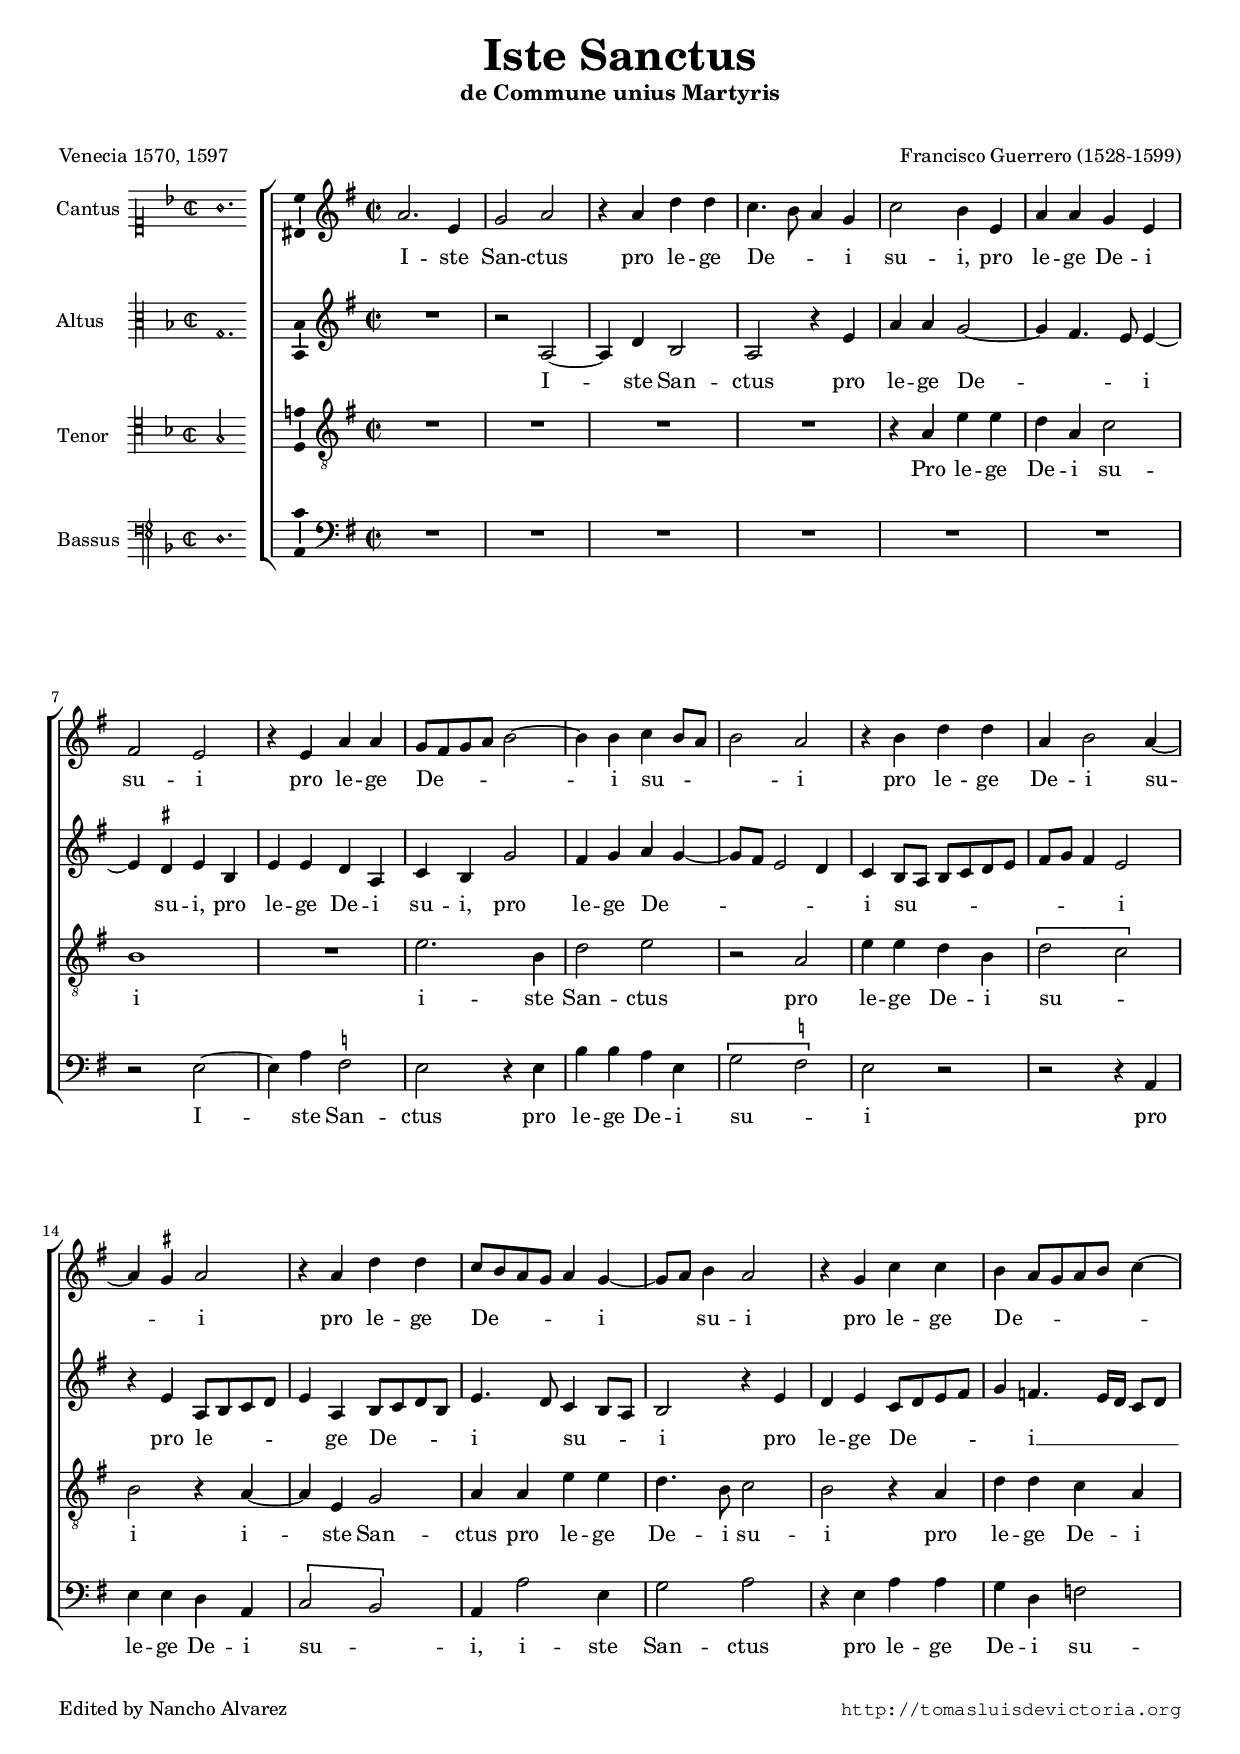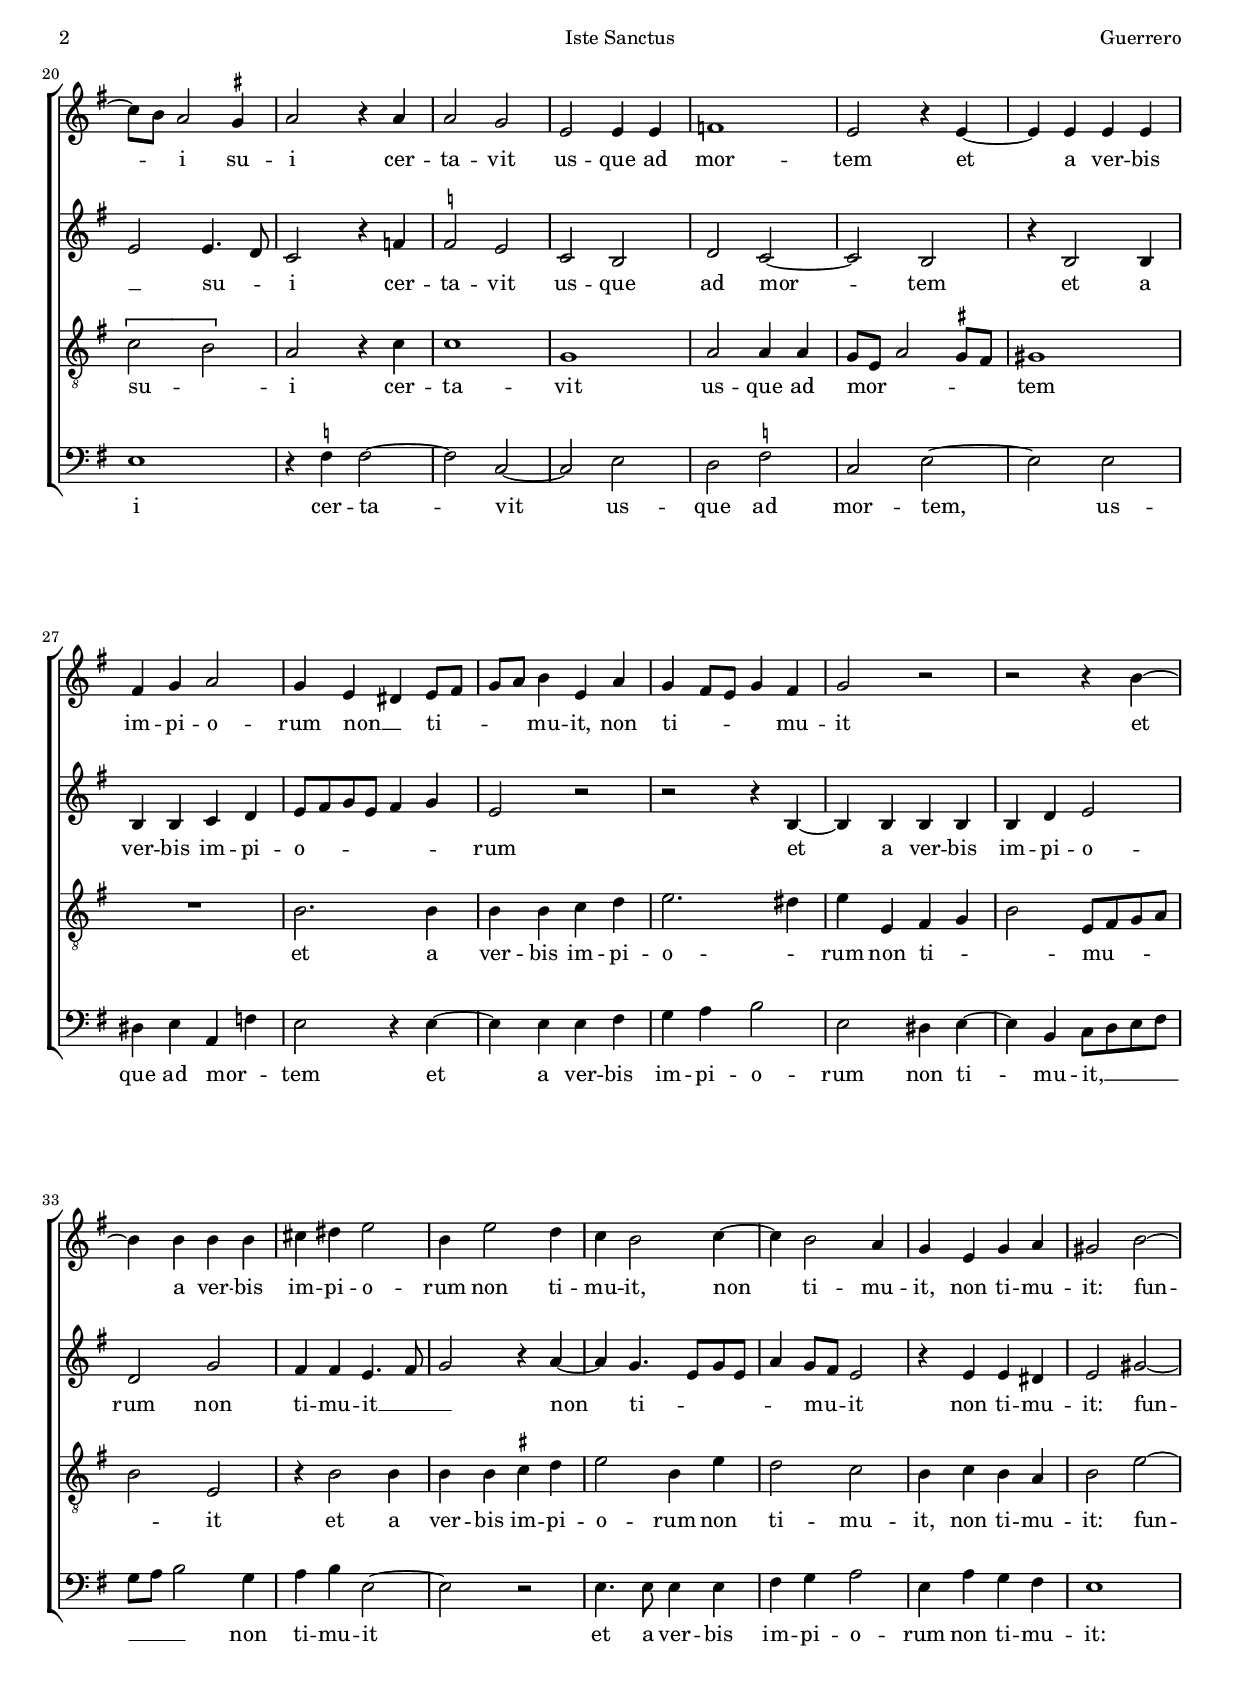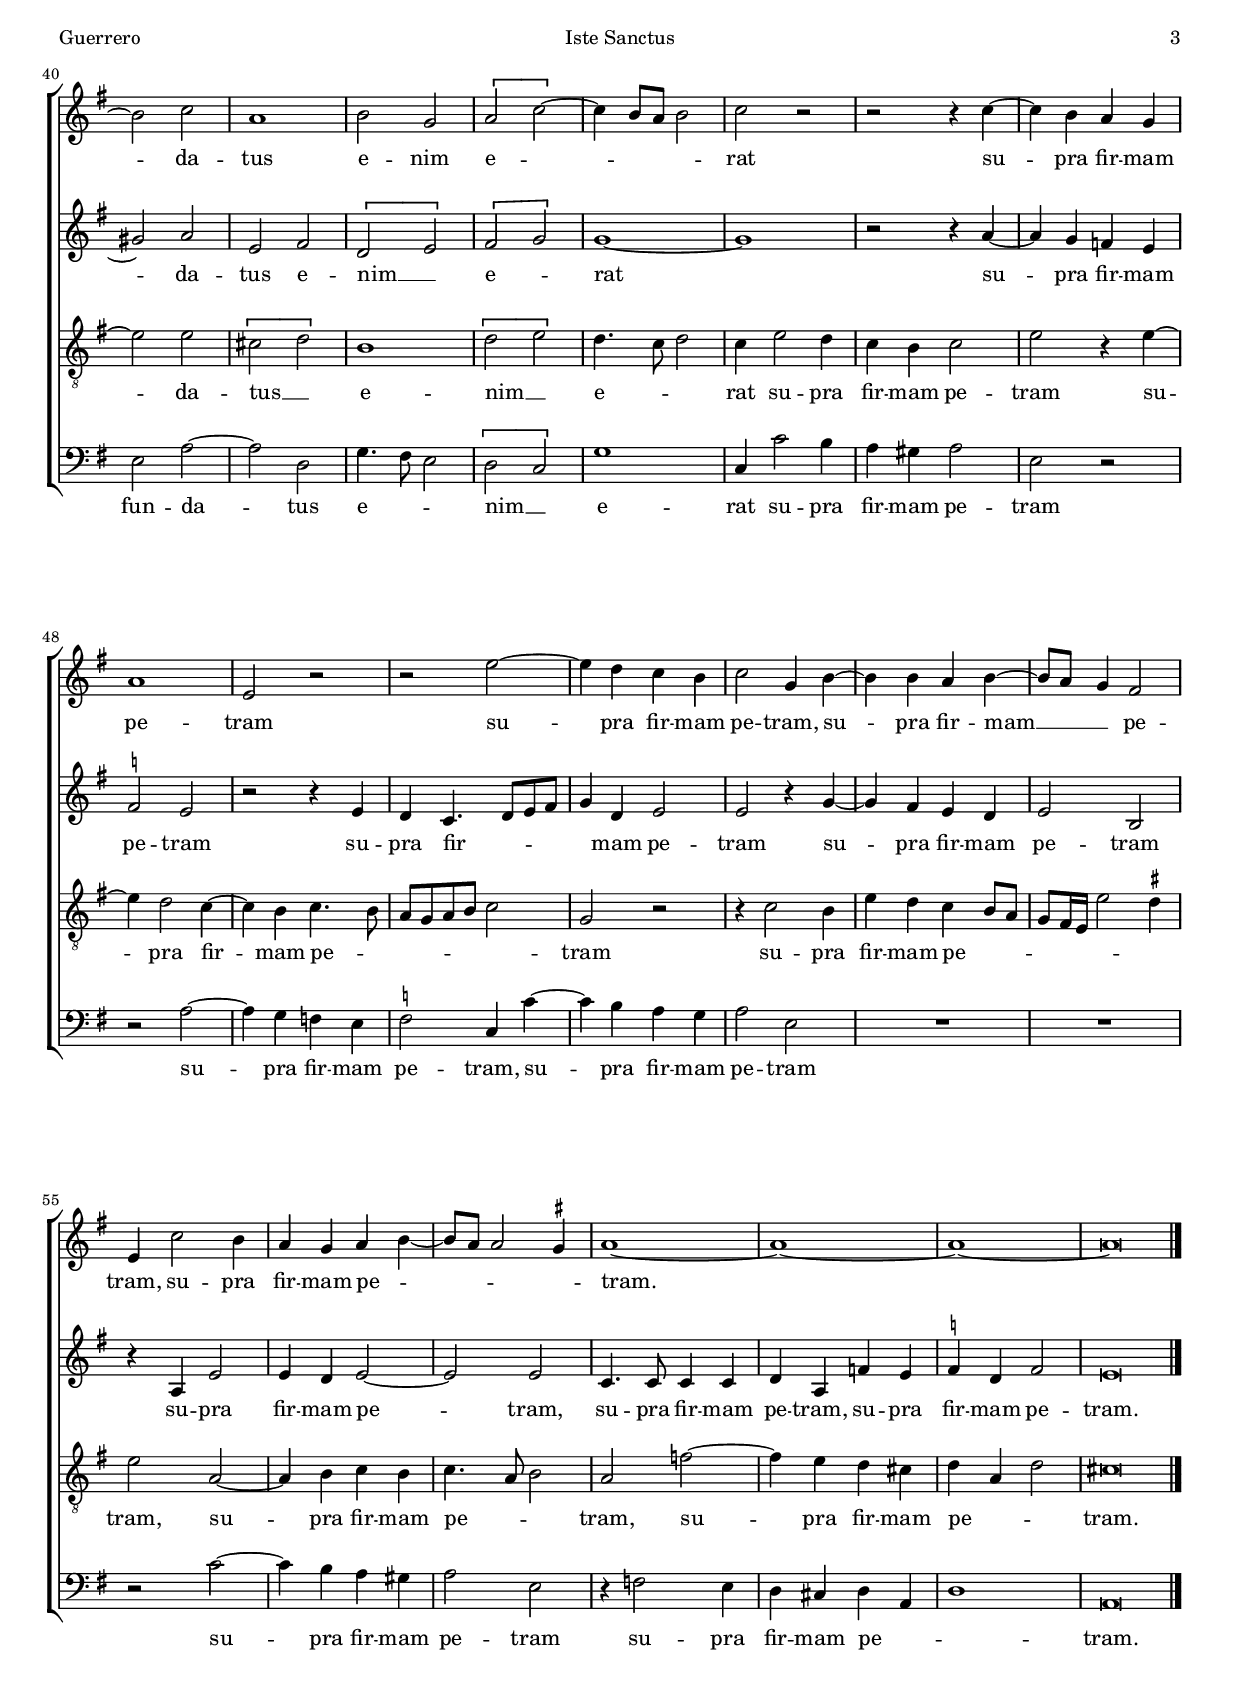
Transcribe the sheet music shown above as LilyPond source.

\version "2.18.0"

#(set-default-paper-size "a4")
#(set-global-staff-size 16.8)
#(ly:set-option 'point-and-click #f)
%mobile -s15.5 -i3.2

italicas=\override LyricText.font-shape = #'italic
rectas=\override LyricText.font-shape = #'upright
ss=\once \set suggestAccidentals = ##t
incipitwidth = 20
mtempo={\tempo 4 = 100}
mtempob={\tempo 4 = 50}

htitle="Iste Sanctus"
hcomposer="Guerrero"

\header {
	title=\markup{\fontsize #3 "Iste Sanctus"}
	subtitle="de Commune unius Martyris"
	subsubtitle=\markup{\null \vspace #1 }
	composer="Francisco Guerrero (1528-1599)"
        pdfauthor=\composer
	%opus="(-)"
	poet=\markup{"Venecia 1570, 1597"}
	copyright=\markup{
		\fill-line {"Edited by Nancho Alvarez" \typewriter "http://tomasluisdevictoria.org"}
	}
%	tagline=""
}


global={\key f \major \time 2/2  \skip 1*61 \bar "|."
}

cantus={
	g'2. d'4 |
	f'2 g' |
	r4 g' c'' c'' |
	bes'4. a'8 g'4 f' |
%5
	bes'2 a'4 d' |
	g' g' f' d' |
	e'2 d' |
	r4 d' g' g' |
	f'8 e' f' g' a'2 ~ |
%10
	a'4 a' bes' a'8 g' |
	a'2 g' |
	r4 a' c'' c'' |
	g' a'2 g'4 ~ |
	g' \ss fis' g'2 |
%15
	r4 g' c'' c'' |
	bes'8 a' g' f' g'4 f' ~ |
	f'8 g' a'4 g'2 |
	r4 f' bes' bes' |
	a'  g'8[ f' g' a'] bes'4 ~ |
%20
	bes'8 a' g'2 \ss fis'4 |
	g'2 r4 g' |
	g'2 f' |
	d' d'4 d' |
	ees'1 |
%25
	d'2 r4 d' ~ | 
	d' d' d' d' | 
	e' f' g'2 |
	f'4 d' cis' d'8 e' |
	f' g' a'4 d' g' |
%30
	f' e'8 d' f'4 e' |
	f'2 r |
	r r4 a' ~ |
	a' a' a' a' |
	b' cis'' d''2 |
%35
	a'4 d''2 c''4 |
	bes' a'2 bes'4 ~ |
	bes' a'2 g'4 |
	f' d' f' g' |
	fis'2 a' ~ |
%40
	a' bes' |
	g'1 |
	a'2 f' |
	\[g' bes' ~ \]
	bes'4 a'8 g' a'2 |
%45
	bes' r |
	r r4 bes' ~ |
	bes' a' g' f' |
	g'1 |
	d'2 r |
%50
	r d'' ~ |
	d''4 c'' bes' a' |
	bes'2 f'4 a' ~ |
	a' a' g' a' ~ |
	a'8 g' f'4 e'2 |
%55
	d'4 bes'2 a'4 |
	g' f' g' a' ~ |
	a'8 g' g'2 \ss fis'4 |
	g'1 ~ |
	g' ~ |
%60
	g' ~ |
	g'\breve*1/2
}

altus={
	R1*4/4 |
	r2 g ~ |
	g4 c' a2 |
	g r4 d' |
%5
	g' g' f'2 ~ |
	f'4 e'4. d'8 d'4 ~ |
	d' \ss cis' d' a |
	d' d' c' g |
	bes a f'2 |
%10
	e'4 f' g' f' ~ |
	f'8 e' d'2 c'4 |
	bes a8 g a bes c' d' |
	e' f' e'4 d'2 |
	r4 d' g8 a bes c' |
%15
	d'4 g a8 bes c' a |
	d'4. c'8 bes4 a8 g |
	a2 r4 d' |
	c' d' bes8 c' d' e' |
	f'4 ees'4.  d'16[ c']  bes8[ c'] |
%20
	d'2 d'4. c'8 |
	bes2 r4 ees' |
	\ss ees'2 d' |
	bes a |
	c' bes ~ |
%25
	bes a |
	r4 a2 a4 |
	a a bes c' |
	d'8 e' f' d' e'4 f' |
	d'2 r |
%30
	r r4 a ~ |
	a a a a |
	a c' d'2 |
	c' f' |
	e'4 e' d'4. e'8 |
%35
	f'2 r4 g' ~ |
	g' f'4. d'8 f' d' |
	g'4 f'8 e' d'2 |
	r4 d' d' cis' |
	d'2 fis' ~ |
%40
	fis' g' |
	d' e' |
	\[c' d'\] |
	\[e' f'\]
	f'1 ~ |
%45
	f' |
	r2 r4 g' ~ |
	g' f' ees' d' |
	\ss ees'2 d' |
	r r4 d' |
%50
	c' bes4. c'8 d' e' |
	f'4 c' d'2 |
	d' r4 f' ~ |
	f' e' d' c' |
	d'2 a |
%55
	r4 g d'2 |
	d'4 c' d'2 ~ |
	d' d' |
	bes4. bes8 bes4 bes |
	c' g ees' d' |
%60
	\ss ees' c' ees'2 |
	d'\breve*1/2
}

tenor={
	R1*4/4 |
	R1*4/4 |
	R1*4/4 |
	R1*4/4 |
%5
	r4 g d' d' |
	c' g bes2 |
	a1 |
	R1*4/4 |
	d'2. a4 |
%10
	c'2 d' |
	r g |
	d'4 d' c' a |
	\[c'2 bes\] |
	a r4 g ~ |
%15
	g d f2 |
	g4 g d' d' |
	c'4. a8 bes2 |
	a r4 g |
	c' c' bes g |
%20
	\[bes2 a\]
	g r4 bes |
	bes1 |
	f |
	g2 g4 g |
%25
	f8 d g2 \ss fis8 e |
	fis1 |
	R1*4/4 |
	a2. a4 |
	a a bes c' |
%30
	d'2. cis'4 |
	d' d e f |
	a2 d8 e f g |
	a2 d |
	r4 a2 a4 |
%35
	a a \ss b c' |
	d'2 a4 d' |
	c'2 bes |
	a4 bes a g |
	a2 d' ~ |
%40
	d' d' |
	\[b c'\]
	a1 |
	\[c'2 d'\]
	c'4. bes8 c'2 |
%45
	bes4 d'2 c'4 |
	bes a bes2 |
	d' r4 d' ~ |
	d' c'2 bes4 ~ |
	bes a bes4. a8 |
%50
	g f g a bes2 |
	f r |
	r4 bes2 a4 |
	d' c' bes a8 g |
	f e16 d d'2 \ss cis'4 |
%55
	d'2 g ~ |
	g4 a bes a |
	bes4. g8 a2 |
	g ees' ~ |
	ees'4 d' c' b |
%60
	c' g c'2 |
	b\breve*1/2
}

bassus={
	R1*4/4 |
	R1*4/4 |
	R1*4/4 |
	R1*4/4 |
%5
	R1*4/4 |
	R1*4/4 |
	r2 d ~ |
	d4 g \ss ees2 |
	d r4 d |
%10
	a a g d |
	\[f2 \ss ees\]
	d r |
	r r4 g, |
	d d c g, |
%15
	\[bes,2 a,\]
	g,4 g2 d4 |
	f2 g |
	r4 d g g |
	f c ees2 |
%20
	d1 |
	r4 \ss ees ees2 ~ |
	ees bes, ~ |
	bes, d |
	c \ss ees |
%25
	bes, d ~ |
	d d |
	cis4 d g, ees |
	d2 r4 d ~ |
	d d d e |
%30
	f g a2 |
	d cis4 d ~ |
	d a, bes,8 c d e |
	f g a2 f4 |
	g a d2 ~ |
%35
	d r |
	d4. d8 d4 d |
	e f g2 |
	d4 g f e |
	d1 |
%40
	d2 g ~ |
	g c |
	f4. e8 d2 |
	\[c bes,\]
	f1 |
%45
	bes,4 bes2 a4 |
	g fis g2 |
	d r |
	r g ~ |
	g4 f ees d |
%50
	\ss ees2 bes,4 bes ~ |
	bes a g f |
	g2 d |
	R1*4/4 |
	R1*4/4 |
%55
	r2 bes ~ |
	bes4 a g fis |
	g2 d |
	r4 ees2 d4 |
	c b, c g, |
%60
	c1 |
	g,\breve*1/2
}

textocantus=\lyricmode{
I -- ste San -- ctus
pro le -- ge De -- _ _ i su -- i,
pro le -- ge De -- i su -- i
pro le -- ge De -- _ _ _ _ _ i su -- _ _ _ i
pro le -- ge De -- i su -- _ _ i
pro le -- ge De -- _ _ _ _ i _ _ su -- i
pro le -- ge De -- _ _ _ _ _ _ _ i su -- i
cer -- ta -- vit us -- que ad mor -- tem
et _ a ver -- bis im -- pi -- o -- rum non __ _ ti -- _ _ _ mu -- it,
non ti -- _ _ _ mu -- it
et _ a ver -- bis im -- pi -- o -- rum non ti -- mu -- it,
non _ ti -- mu -- it,
non ti -- mu -- it:
fun -- _ da -- tus e -- nim e -- _ _ _ _ _ rat
su -- _ pra fir -- mam pe -- tram
su -- _ pra fir -- mam pe -- tram,
su -- _ pra fir -- mam __ _ _ _ pe -- tram,
su -- pra fir -- mam pe -- _ _ _ _ _ tram. _ _ _ 
}

textoaltus=\lyricmode{
I -- _ ste San -- ctus pro le -- ge De -- _ _ _ i _ su -- i,
pro le -- ge De -- i su -- i,
pro le -- ge De -- _ _ _ _ _ i su -- _ _ _ _ _ _ _ _ i
pro le -- _ _ _ _ ge De -- _ _ _ i _ su -- _ _ i
pro le -- ge De -- _ _ _ _ i __ _ _ _ _ _ su -- _ i
cer -- ta -- vit us -- que ad mor -- _ tem
et a ver -- bis im -- pi -- o -- _ _ _ _ _ rum
et _ a ver -- bis im -- pi -- o -- rum
non ti -- mu -- it __ _ _ 
non _ ti -- _ _ _ _ mu -- _ it
non ti -- mu -- it:
fun -- _ da -- tus e -- nim __ _ e -- _ rat _
su -- _ pra fir -- mam pe -- tram
su -- pra fir -- _ _ _ _ mam pe -- tram
su -- _ pra fir -- mam pe -- tram
su -- pra fir -- mam pe -- _ tram,
su -- pra fir -- mam pe -- tram,
su -- pra fir -- mam pe -- tram.
}

textotenor=\lyricmode{
Pro le -- ge De -- i su -- i
i -- ste San -- ctus
pro le -- ge De -- i su -- _ i
i -- _ ste San -- ctus 
pro le -- ge De -- i su -- i
pro le -- ge De -- i su -- _ i
cer -- ta -- vit us -- que ad mor -- _ _ _ _ tem
et a ver -- bis im -- pi -- o -- _ rum non ti -- _ _ mu -- _ _ _ _ it
et a ver -- bis im -- pi -- o -- rum non ti -- mu -- it,
non ti -- mu -- it:
fun -- _ da -- tus __ _ e -- nim __ _ e -- _ _ rat
su -- pra fir -- mam pe -- tram
su -- _ pra fir -- _ mam pe -- _ _ _ _ _ _ tram
su -- pra fir -- mam pe -- _ _ _ _ _ _ _ tram,
su -- _ pra fir -- mam pe -- _ _ tram,
su -- _ pra fir -- mam pe -- _ _ tram.
}

textobassus=\lyricmode{
I -- _ ste San -- ctus pro le -- ge De -- i su -- _ i
pro le -- ge De -- i su -- _ i,
i -- ste San -- ctus pro le -- ge De -- i su -- i
cer -- ta -- _ vit _
us -- que ad mor -- tem, _
us -- que ad mor -- _ tem
et _ a ver -- bis im -- pi -- o -- rum
non ti -- _ mu -- it, __ _ _ _ _ _ _ 
non ti -- mu -- it _
et a ver -- bis im -- pi -- o -- rum non ti -- mu -- it:
fun -- da -- _ tus e -- _ _ nim __ _ e -- rat
su -- pra fir -- mam pe -- tram
su -- _ pra fir -- mam pe -- tram,
su -- _ pra fir -- mam pe -- tram
su -- _ pra fir -- mam pe -- tram
su -- pra fir -- mam pe -- _ _ tram.
}


incipitcantus=\markup{
	\score{
		{ 
		\set Staff.instrumentName="Cantus "
		\override NoteHead.style = #'neomensural
		\override Staff.TimeSignature.style = #'neomensural
		\cadenzaOn 
		\clef "petrucci-c1"
		\key f \major
		\time 2/2
                g'1.
		} 

	\layout { line-width=\incipitwidth indent = 0 }
	}
}

incipitaltus=\markup{
	\score{
		{ 
		\set Staff.instrumentName="Altus    "
		\override NoteHead.style = #'neomensural 
		\override Staff.TimeSignature.style = #'neomensural
		\cadenzaOn 
		\clef "petrucci-c3"
		\key f \major
		\time 2/2
                g1.
		} 
	\layout { line-width=\incipitwidth indent = 0 }
	}
}


incipittenor=\markup{
	\score{
		{ 
		\set Staff.instrumentName="Tenor   "
		\override NoteHead.style = #'neomensural 
		\override Staff.TimeSignature.style = #'neomensural
		\cadenzaOn 
		\clef "petrucci-c4"
		\key f \major
		\time 2/2
                g2*3
		} 
	\layout { line-width=\incipitwidth indent=0 }
	}
}

incipitbassus=\markup{
	\score{
		{ 
		\set Staff.instrumentName="Bassus "
		\override NoteHead.style = #'neomensural
		\override Staff.TimeSignature.style = #'neomensural
		\cadenzaOn 
		\clef "petrucci-f4"
		\key f \major
		\time 2/2
                d1.
		} 
	\layout { line-width=\incipitwidth indent = 0 }
	}
}

%\layout {
%       \context {\Voice
%               \remove Ligature_bracket_engraver
%               \consists Mensural_ligature_engraver
%       }
%       line-width=\incipitwidth
%       indent = 0
%}

\score {\transpose c d{
\new ChoirStaff<<

	\new Staff <<\global
	\new Voice="v1" {
		\set Staff.instrumentName=\incipitcantus
		\clef "treble"
		\cantus }
	\new Lyrics \lyricsto "v1" {\textocantus }
	>>

	\new Staff <<\global
	\new Voice="v2" {
		\set Staff.instrumentName=\incipitaltus
		\clef "treble"
		\altus }
	\new Lyrics \lyricsto "v2" {\textoaltus }
	>>
	
	\new Staff <<\global
	\new Voice="v3" {
		\set Staff.instrumentName=\incipittenor
		\clef "G_8"
		\tenor }
	\new Lyrics \lyricsto "v3" {\textotenor }
	>>

	\new Staff <<\global
	\new Voice="v4" {
		\set Staff.instrumentName=\incipitbassus
		\clef "bass"
		\bassus }
	\new Lyrics \lyricsto "v4" {\textobassus }
	>>
	
>>

	} % transpose

\layout{ 
	\context {\Lyrics 
		\override VerticalAxisGroup.staff-affinity = #UP
		\override VerticalAxisGroup.nonstaff-relatedstaff-spacing =
			#'((basic-distance . 0) (minimum-distance . 0) (padding . 1))
		\override LyricText.font-size = #1.2
		\override LyricHyphen.minimum-distance = #0.5
	}
	\context {\Score 
		tempoHideNote = ##t
		\override BarNumber.padding = #2 
	}
	\context {\Voice 
		melismaBusyProperties = #'()
		%autoBeaming = ##f
	}
	\context {\Staff 
                %\RemoveEmptyStaves
                %\override VerticalAxisGroup.remove-first = ##t
		\override VerticalAxisGroup.staff-staff-spacing =
			#'((basic-distance . 11) (minimum-distance . 0) (padding . 1))
		\consists Ambitus_engraver 
		\override LigatureBracket.padding = #1
	}
}

%\midi { \mtempo }

}


\paper{
	evenHeaderMarkup=\markup  \fill-line { \fromproperty #'page:page-number-string \htitle \hcomposer }
	oddHeaderMarkup= \markup  \fill-line { \on-the-fly #not-first-page \hcomposer \on-the-fly #not-first-page \htitle \on-the-fly #not-first-page \fromproperty #'page:page-number-string }
	%system-count=20
	%page-count = 8
	ragged-last-bottom = ##f
	indent=3.6\cm
	system-system-spacing =
	#'((basic-distance . 20) (minimum-distance . 0) (padding . 5))
	top-system-spacing = % header
	#'((basic-distance . 8) (minimum-distance . 0) (padding . 0))
	last-bottom-spacing = % footer
	#'((basic-distance . 12) (minimum-distance . 0) (padding . 0))
	markup-system-spacing.padding = #1.5
}
